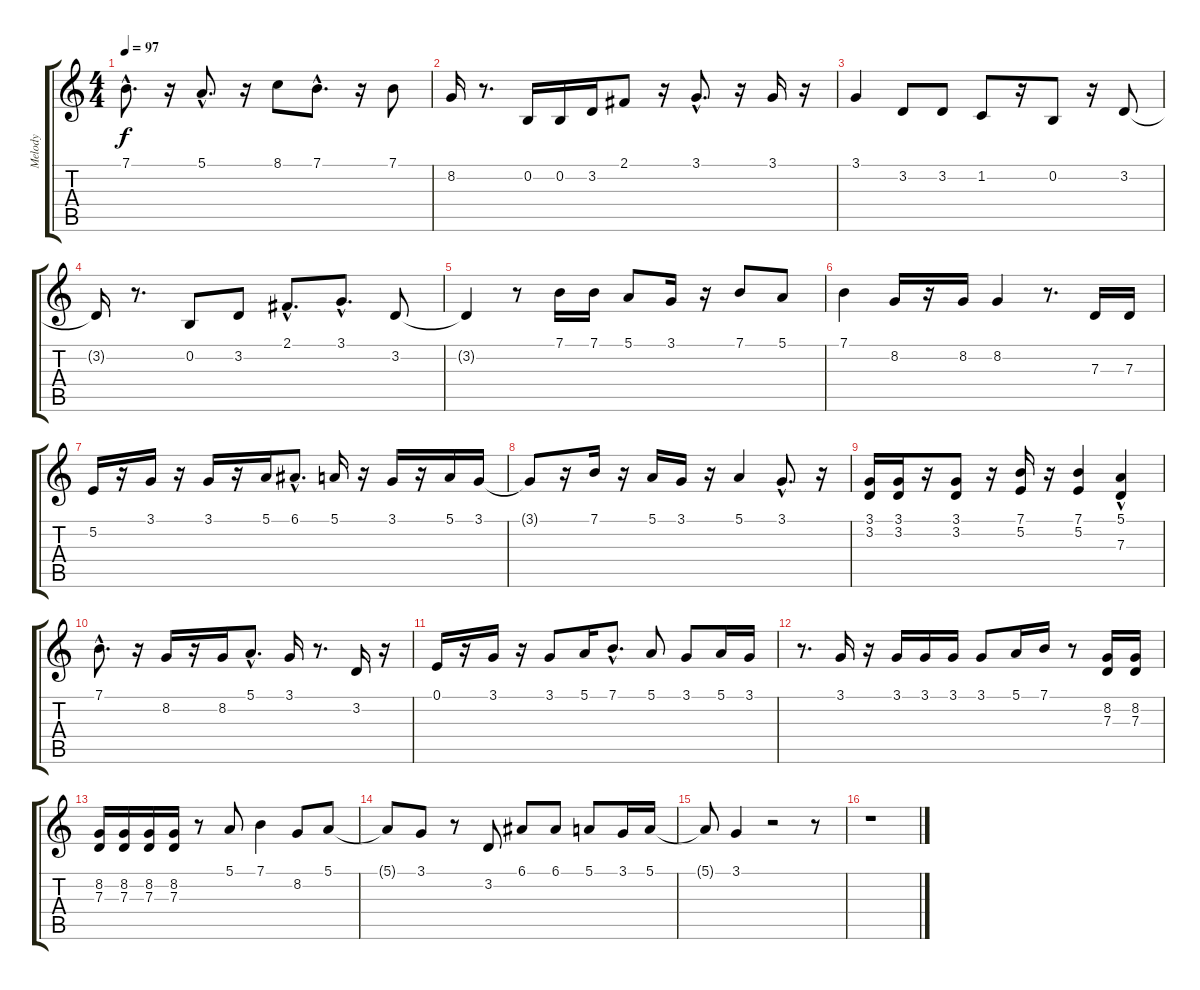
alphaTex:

\track ("Melody" "Melody") {instrument fx4atmosphere}
\staff {score tabs}
\tuning (E4 B3 G3 D3 A2 E2) {hide}
\ts (4 4)
\tempo 97
\clef g2
\ks c
7.1{hac}.8{d dy f} r.16 5.1{hac}.8{d} r.16 8.1.8 7.1{hac}.8{d} r.16 7.1.8 |
8.2.16 r.8{d} 0.2.16 0.2.16 3.2.16 2.1.8 r.16 3.1{hac}.8{d} r.16 3.1.16 r.16 |
3.1.4 3.2.8 3.2.8 1.2.8 r.16 0.2.8 r.16 3.2.8 |
3.2{t}.16 r.8{d} 0.2.8 3.2.8 2.1{hac}.8{d} 3.1{hac}.8{d} 3.2.8 |
3.2{t}.4 r.8 7.1.16 7.1.16 5.1.8 3.1.16 r.16 7.1.8 5.1.8 |
7.1.4 8.2.16 r.16 8.2.16 8.2.4 r.8{d} 7.3.16 7.3.16 |
5.2.16 r.16 3.1.16 r.16 3.1.16 r.16 5.1.16 6.1{hac}.8{d} 5.1.16 r.16 3.1.16 r.16 5.1.16 3.1.16 |
3.1{t}.8 r.16 7.1.16 r.16 5.1.16 3.1.16 r.16 5.1.4 3.1{hac}.8{d} r.16 |
(3.1 3.2).16 (3.1 3.2).16 r.16 (3.1 3.2).8 r.16 (7.1 5.2).16 r.16 (7.1 5.2).4 (5.1{hac} 7.3).4 |
7.1{hac}.8{d} r.16 8.2.16 r.16 8.2.16 5.1{hac}.8{d} 3.1.16 r.8{d} 3.2.16 r.16 |
0.1.16 r.16 3.1.16 r.16 3.1.8 5.1.16 7.1{hac}.8{d} 5.1.8 3.1.8 5.1.16 3.1.16 |
r.8{d} 3.1.16 r.16 3.1.16 3.1.16 3.1.16 3.1.8 5.1.16 7.1.16 r.8 (8.2 7.3).16 (8.2 7.3).16 |
(8.2 7.3).16 (8.2 7.3).16 (8.2 7.3).16 (8.2 7.3).16 r.8 5.1.8 7.1.4 8.2.8 5.1.8 |
5.1{t}.8 3.1.8 r.8 3.2.8 6.1.8 6.1.8 5.1.8 3.1.16 5.1.16 |
5.1{t}.8 3.1.4 r.2 r.8 |
r.1
